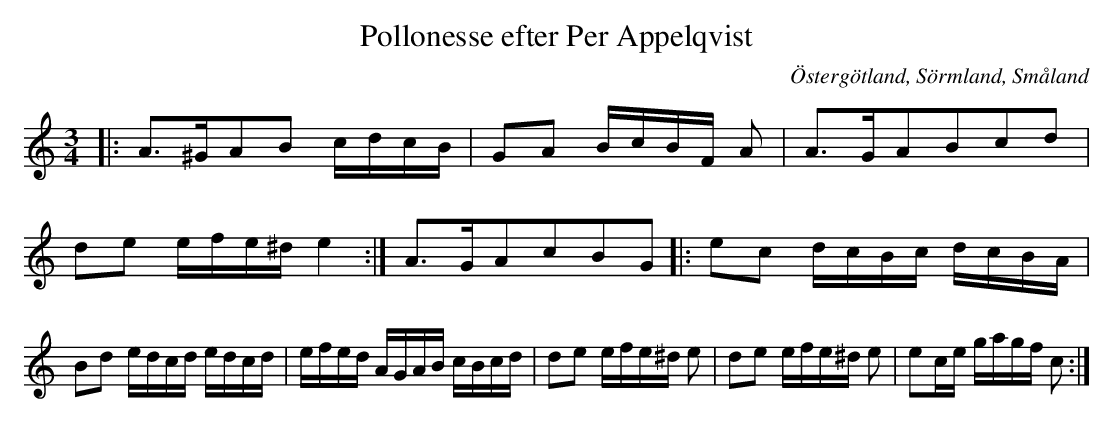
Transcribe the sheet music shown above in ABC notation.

X:1
T:Pollonesse efter Per Appelqvist
O:Östergötland, Sörmland, Småland
M:3/4
L:1/8
K:C
|: A>^GAB c/2d/2c/2B/2| GA B/2c/2B/2F/2 A | A>GABcd | de e/2f/2e/2^d/2 e2 :| A>GAcBG  |: ec d/2c/2B/2c/2 d/2c/2B/2A/2 | Bd e/2d/2c/2d/2 e/2d/2c/2d/2 |e/2f/2e/2d/2 A/2G/2A/2B/2 c/2B/2c/2d/2 | de e/2f/2e/2^d/2 e |de e/2f/2e/2^d/2 e | ec/2e/2 g/2/a/2g/2f/2 c :|
